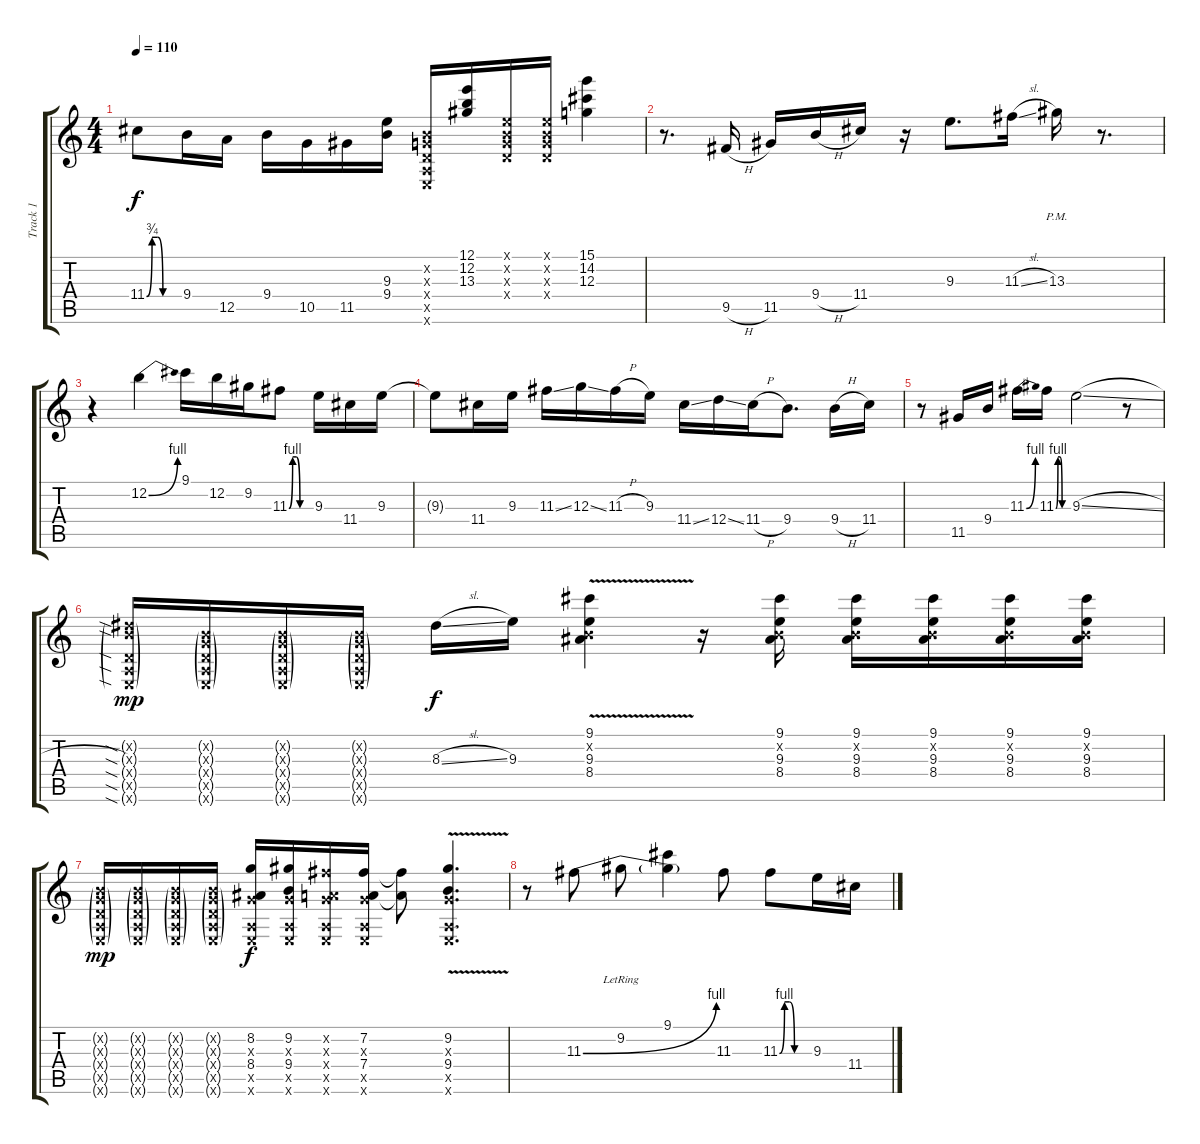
\track ("Track 1" "Track 1") {instrument electricguitarjazz}
\staff {score tabs}
\tuning (E4 B3 G3 D3 A2 E2) {hide}
\ts (4 4)
\tempo 110
\clef g2
\ks c
11.4{be (custom 0 0 10 3 20 3 30 0 60 0)}.8{dy f} 9.4.16 12.5.16 9.4.16 10.5.16 11.5.16 (9.3 9.4).16 (0.2{x} 0.3{x} 0.4{x} 0.5{x} 0.6{x}).16 (12.1 12.2 13.3).16 (0.1{x} 0.2{x} 0.3{x} 0.4{x}).16 (0.1{x} 0.2{x} 0.3{x} 0.4{x}).16 (15.1 14.2 12.3).4 |
r.8{d} 9.5{h}.16 11.5.16 9.4{h}.16 11.4.16 r.16 9.3.8{d} 11.3{sl}.16 13.3{pm}.16 r.8{d} |
r.4 12.2{be (bend 0 0 60 4)}.4 9.1.16 12.2.16 9.2.16 11.3{be (custom 0 0 10 4 20 4 30 0 60 0)}.8 9.3.16 11.4.16 9.3.16 |
9.3{t}.8 11.4.16 9.3.16 11.3{ss}.16 12.3{ss}.16 11.3{h}.16 9.3.16 11.4{ss}.16 12.4{ss}.16 11.4{h}.16 9.4.8{d} 9.4{h}.16 11.4.16 |
r.8 11.5.16 9.4.16 11.3{be (bend 0 0 60 4)}.16 11.3{be (custom 0 0 10 4 20 4 30 0 60 0)}.16 9.3{sl}.2 r.8 |
(0.2{sia g x} 8.3{sia g x} 0.4{sia g x} 0.5{sia g x} 0.6{sia g x}).16{dy mp} (0.2{g x} 0.3{g x} 0.4{g x} 0.5{g x} 0.6{g x}).16 (0.2{g x} 0.3{g x} 0.4{g x} 0.5{g x} 0.6{g x}).16 (0.2{g x} 0.3{g x} 0.4{g x} 0.5{g x} 0.6{g x}).16 8.3{sl}.16{dy f} 9.3.16 (9.1{v} 0.2{x} 9.3{v} 8.4{v}).4 r.16 (9.1 0.2{x} 9.3 8.4).16 (9.1 0.2{x} 9.3 8.4).16 (9.1 0.2{x} 9.3 8.4).16 (9.1 0.2{x} 9.3 8.4).16 (9.1 0.2{x} 9.3 8.4).16 |
(0.2{g x} 0.3{g x} 0.4{g x} 0.5{g x} 0.6{g x}).16{dy mp} (0.2{g x} 0.3{g x} 0.4{g x} 0.5{g x} 0.6{g x}).16 (0.2{g x} 0.3{g x} 0.4{g x} 0.5{g x} 0.6{g x}).16 (0.2{g x} 0.3{g x} 0.4{g x} 0.5{g x} 0.6{g x}).16 (8.2 0.3{x} 8.4 0.5{x} 0.6{x}).16{dy f} (9.2 0.3{x} 9.4 0.5{x} 0.6{x}).16 (7.2{x} 0.3{x} 7.4{x} 0.5{x} 0.6{x}).16 (7.2 0.3{x} 7.4 0.5{x} 0.6{x}).16 (7.2{t} 7.4{t}).8 (9.2{v} 0.3{x} 9.4{v} 0.5{x} 0.6{x}).4{d} |
r.8 11.3{be (bend 0 0 60 4)}.8 9.2{lr}.8 (9.1 11.3{t}).4 11.3.8 11.3{be (custom 0 0 10 4 20 4 30 0 60 0)}.8 9.3.16 11.4.16
